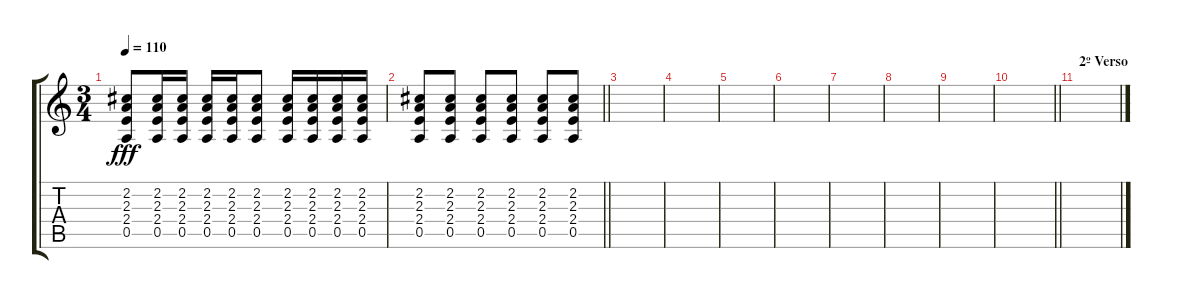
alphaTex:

\track "" {instrument acousticguitarsteel}
\staff {score tabs}
\tuning (E4 B3 G3 D3 A2 E2) {hide}
\ts (3 4)
\tempo 110
\clef g2
\ks c
(2.2 2.3 2.4 0.5).8{dy fff} (2.2 2.3 2.4 0.5).16 (2.2 2.3 2.4 0.5).16 (2.2 2.3 2.4 0.5).16 (2.2 2.3 2.4 0.5).16 (2.2 2.3 2.4 0.5).8 (2.2 2.3 2.4 0.5).16 (2.2 2.3 2.4 0.5).16 (2.2 2.3 2.4 0.5).16 (2.2 2.3 2.4 0.5).16 |
\barLineRight lightlight
(2.2 2.3 2.4 0.5).8 (2.2 2.3 2.4 0.5).8 (2.2 2.3 2.4 0.5).8 (2.2 2.3 2.4 0.5).8 (2.2 2.3 2.4 0.5).8 (2.2 2.3 2.4 0.5).8 |
|
|
|
|
|
|
|
\barLineRight lightlight
|
\section ("" "2º Verso")
